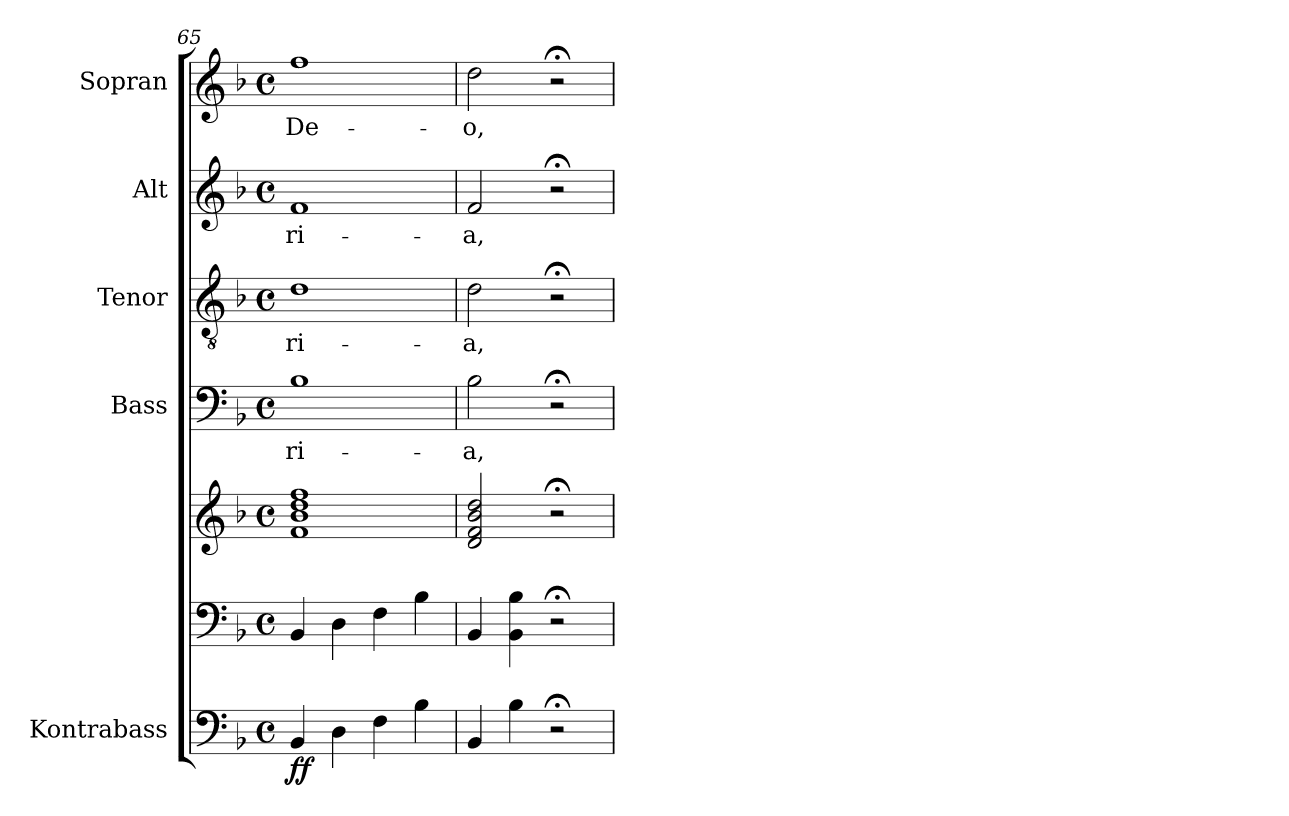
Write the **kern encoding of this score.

**kern	**dynam	**kern	**kern	**kern	**text	**kern	**text	**kern	**text	**kern	**text
*part6	*part6	*part5	*part5	*part4	*part4	*part3	*part3	*part2	*part2	*part1	*part1
*staff7	*staff7	*staff6	*staff5	*staff4	*staff4	*staff3	*staff3	*staff2	*staff2	*staff1	*staff1
*I"Kontrabass	*	*	*	*I"Bass	*	*I"Tenor	*	*I"Alt	*	*I"Sopran	*
*I'Kb.	*	*	*	*I'B.	*	*I'T.	*	*I'A.	*	*I'S.	*
!!LO:PB:g=z
*clefF4	*	*clefF4	*clefG2	*clefF4	*	*clefGv2	*	*clefG2	*	*clefG2	*
*ITrd7c12	*	*	*	*	*	*	*	*	*	*	*
*k[b-]	*	*k[b-]	*k[b-]	*k[b-]	*	*k[b-]	*	*k[b-]	*	*k[b-]	*
*F:	*	*F:	*F:	*F:	*	*F:	*	*F:	*	*F:	*
*M4/4	*	*M4/4	*M4/4	*M4/4	*	*M4/4	*	*M4/4	*	*M4/4	*
*met(c)	*	*met(c)	*met(c)	*met(c)	*	*met(c)	*	*met(c)	*	*met(c)	*
=65	=65	=65	=65	=65	=65	=65	=65	=65	=65	=65	=65
!	!LO:DY:b	!	!	!	!LO:LY:b	!	!LO:LY:b	!	!LO:LY:b	!	!LO:LY:b
4BBB-/	ff	4BB-/	1f 1b- 1dd 1ff	1B-	-ri-	1d	-ri-	1f	-ri-	1ff	De-
4DD\	.	4D\	.	.	.	.	.	.	.	.	.
4FF\	.	4F\	.	.	.	.	.	.	.	.	.
4BB-\	.	4B-\	.	.	.	.	.	.	.	.	.
=66	=66	=66	=66	=66	=66	=66	=66	=66	=66	=66	=66
!	!	!	!	!	!LO:LY:b	!	!LO:LY:b	!	!LO:LY:b	!	!LO:LY:b
4BBB-/	.	4BB-/	2d/ 2f/ 2b-/ 2dd/	2B-\	-a,	2d\	-a,	2f/	-a,	2dd\	-o,
4BB-\	.	4BB-\ 4B-\	.	.	.	.	.	.	.	.	.
2r;<	.	2r;<	2r;<	2r;<	.	2r;<	.	2r;<	.	2r;<	.
=	=	=	=	=	=	=	=	=	=	=	=
*-	*-	*-	*-	*-	*-	*-	*-	*-	*-	*-	*-
